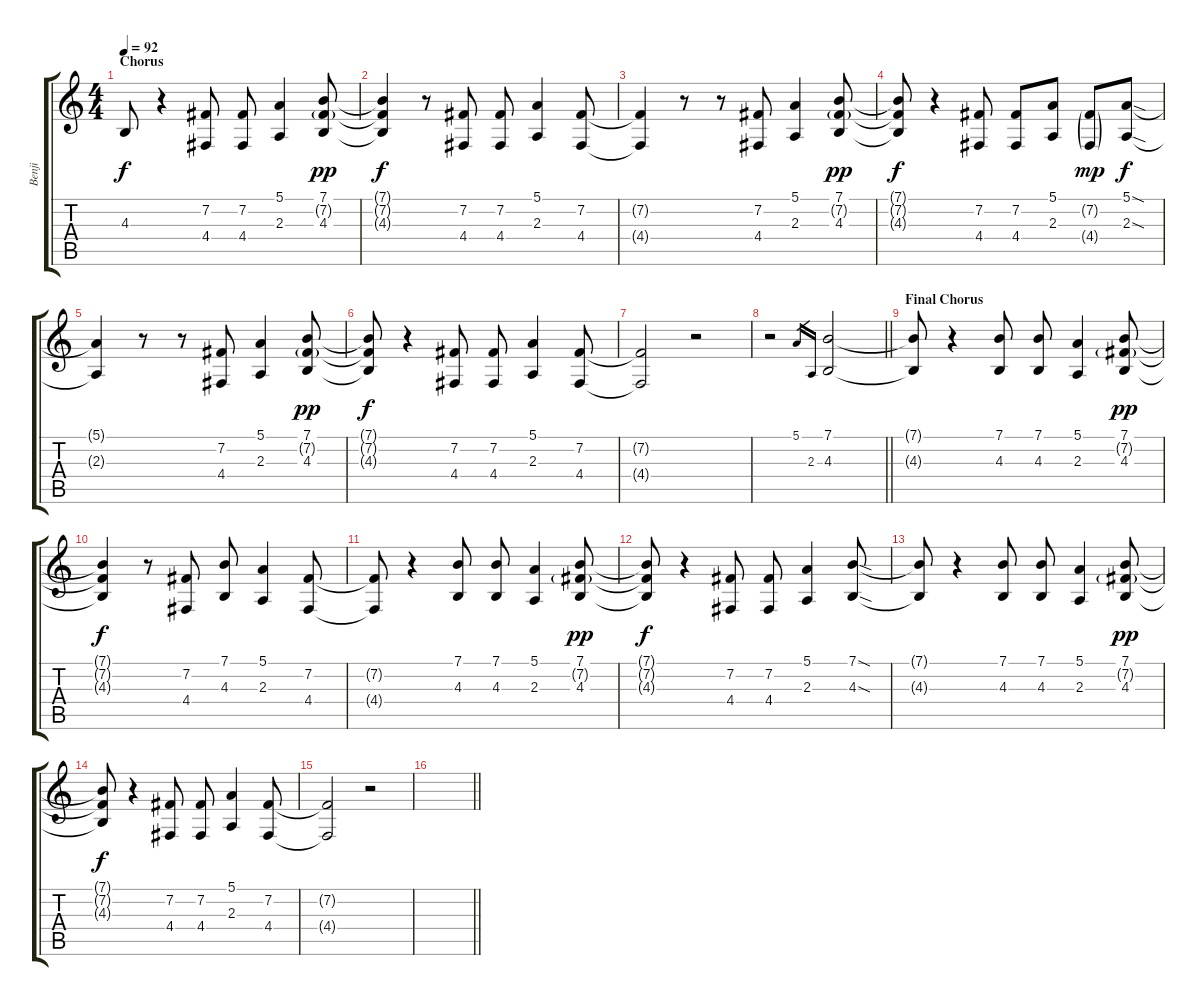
\track ("Benji" "Benji") {instrument synthvoice}
\staff {score tabs}
\tuning (E4 B3 G3 D3 A2 E2) {hide}
\ts (4 4)
\section ("" "Chorus")
\tempo 92
\clef g2
\ks c
4.3{t}.8{dy f} r.4 (7.2 4.4).8 (7.2 4.4).8 (5.1 2.3).4 (7.1 7.2{g} 4.3).8{dy pp} |
(7.1{t} 7.2{t} 4.3{t}).4{dy f} r.8 (7.2 4.4).8 (7.2 4.4).8 (5.1 2.3).4 (7.2 4.4).8 |
(7.2{t} 4.4{t}).4 r.8 r.8 (7.2 4.4).8 (5.1 2.3).4 (7.1 7.2{g} 4.3).8{dy pp} |
(7.1{t} 7.2{t} 4.3{t}).8{dy f} r.4 (7.2 4.4).8 (7.2 4.4).8 (5.1 2.3).8 (7.2{g} 4.4{g}).8{dy mp} (5.1{sod} 2.3{sod}).8{dy f} |
(5.1{t} 2.3{t}).4 r.8 r.8 (7.2 4.4).8 (5.1 2.3).4 (7.1 7.2{g} 4.3).8{dy pp} |
(7.1{t} 7.2{t} 4.3{t}).8{dy f} r.4 (7.2 4.4).8 (7.2 4.4).8 (5.1 2.3).4 (7.2 4.4).8 |
(7.2{t} 4.4{t}).2 r.2 |
\barLineRight lightlight
r.2 5.1.16{gr} 2.3.16{gr} (7.1 4.3).2 |
\section ("" "Final Chorus")
(7.1{t} 4.3{t}).8 r.4 (7.1 4.3).8 (7.1 4.3).8 (5.1 2.3).4 (7.1 7.2{g} 4.3).8{dy pp} |
(7.1{t} 7.2{t} 4.3{t}).4{dy f} r.8 (7.2 4.4).8 (7.1 4.3).8 (5.1 2.3).4 (7.2 4.4).8 |
(7.2{t} 4.4{t}).8 r.4 (7.1 4.3).8 (7.1 4.3).8 (5.1 2.3).4 (7.1 7.2{g} 4.3).8{dy pp} |
(7.1{t} 7.2{t} 4.3{t}).8{dy f} r.4 (7.2 4.4).8 (7.2 4.4).8 (5.1 2.3).4 (7.1{sod} 4.3{sod}).8 |
(7.1{t} 4.3{t}).8 r.4 (7.1 4.3).8 (7.1 4.3).8 (5.1 2.3).4 (7.1 7.2{g} 4.3).8{dy pp} |
(7.1{t} 7.2{t} 4.3{t}).8{dy f} r.4 (7.2 4.4).8 (7.2 4.4).8 (5.1 2.3).4 (7.2 4.4).8 |
(7.2{t} 4.4{t}).2 r.2 |
\barLineRight lightlight
